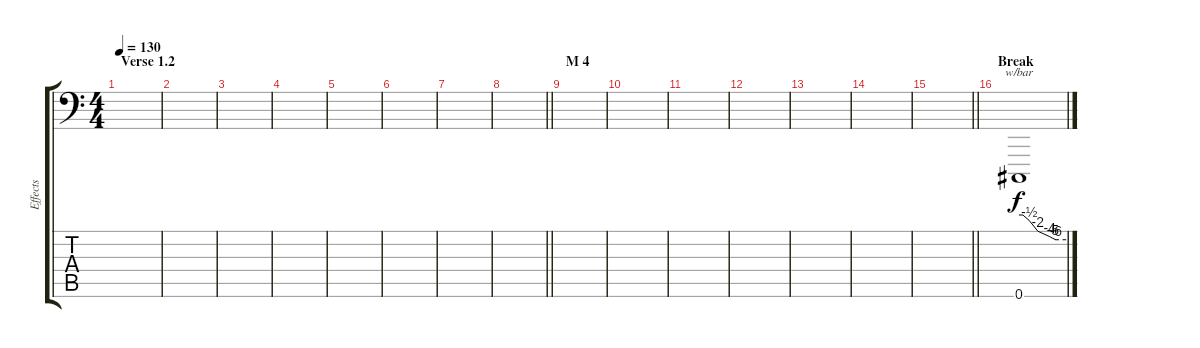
\track ("Effects" "Effects") {instrument lead2sawtooth}
\staff {score tabs}
\tuning (Eb5 Bb3 Gb3 Db3 Ab2 Db1) {hide}
\ts (4 4)
\section ("" "Verse 1.2")
\tempo 130
\clef f4
\ks c
|
|
|
|
|
|
|
\barLineRight lightlight
|
\section ("" "M 4")
|
|
|
|
|
|
\barLineRight lightlight
|
\section ("" "Break")
0.6.1{tbe (custom default 0 0 5 0 13 -2 24 -8 39 -16 43 -20 47 -24 60 -24)}
